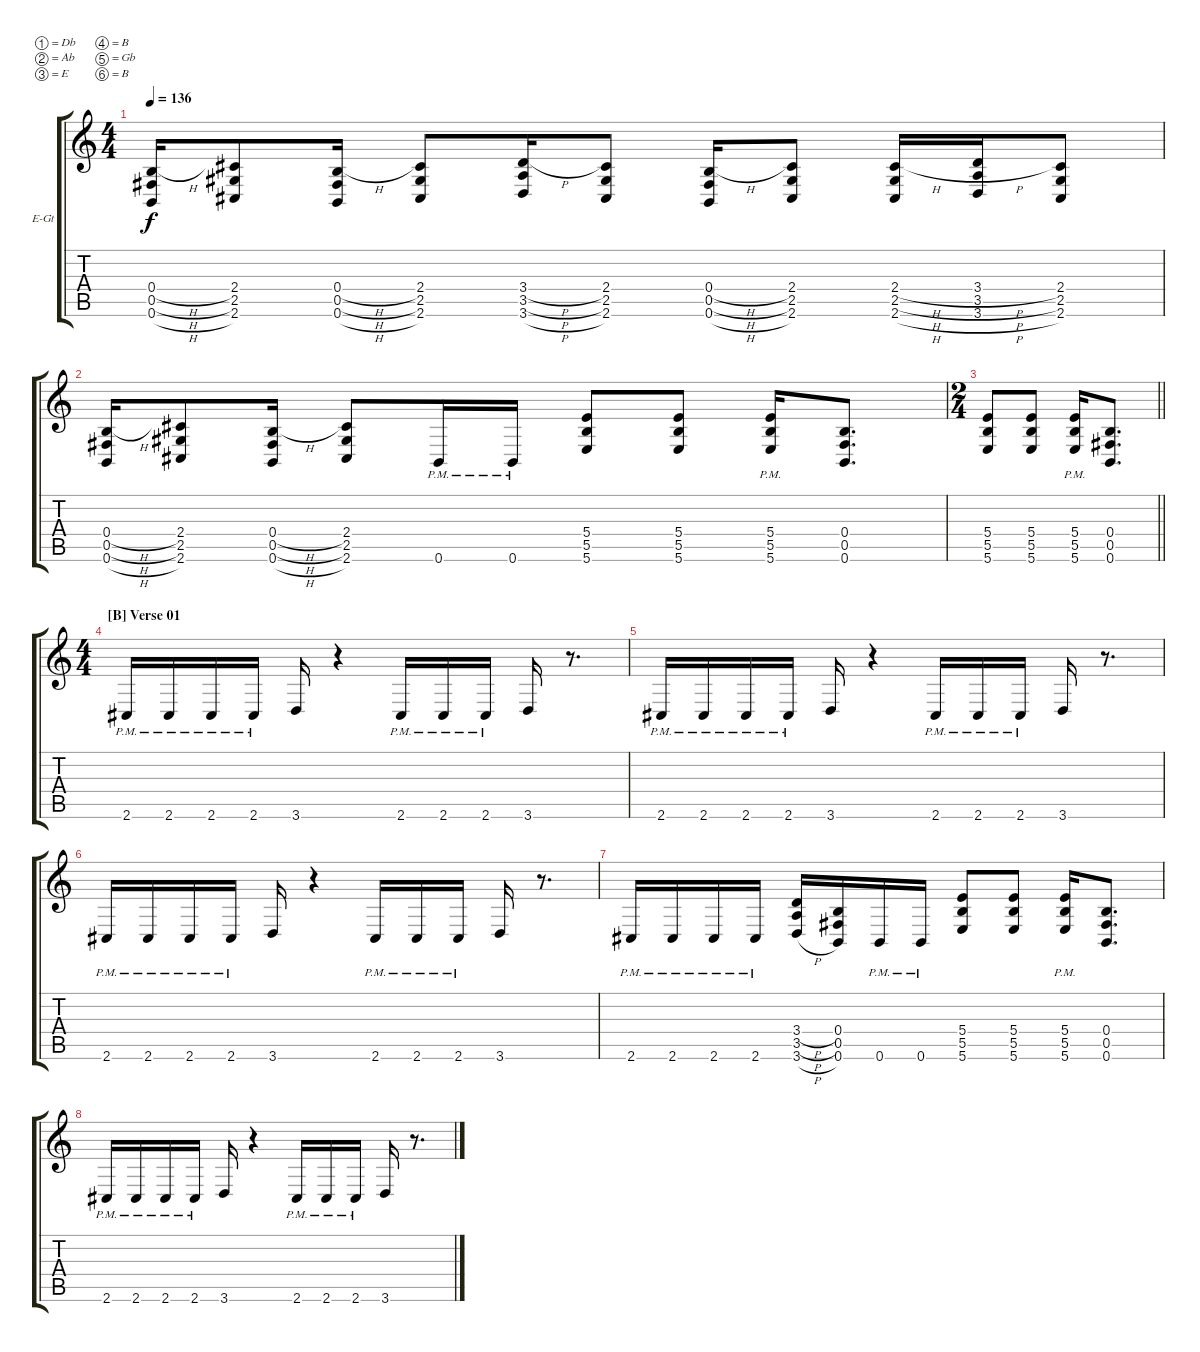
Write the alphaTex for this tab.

\bracketExtendMode groupsimilarinstruments
\firstSystemTrackNameOrientation horizontal
\otherSystemsTrackNameOrientation horizontal
\track ("Guitar 01" "E-Gt") {instrument overdrivenguitar}
\staff {score tabs}
\tuning (Db4 Ab3 E3 B2 Gb2 B1)
\ts (4 4)
\tempo 136
\clef g2
\ks c
(0.5{h} 0.6{h} 0.4{h}).16{dy f} (2.5 2.6 2.4).8 (0.5{h} 0.6{h} 0.4{h}).16 (2.5 2.6 2.4).8 (3.5{h} 3.6{h} 3.4{h}).16 (2.5 2.6 2.4).8 (0.5{h} 0.6{h} 0.4{h}).16 (2.5 2.6 2.4).8 (2.5{h} 2.6{h} 2.4{h}).16 (3.5{h} 3.6{h} 3.4{h}).16 (2.5 2.6 2.4).8 |
(0.5{h} 0.6{h} 0.4{h}).16 (2.5 2.6 2.4).8 (0.5{h} 0.6{h} 0.4{h}).16 (2.5 2.6 2.4).8 0.6{pm}.16 0.6{pm}.16 (5.4 5.5 5.6).8 (5.4 5.5 5.6).8 (5.4{pm} 5.5{pm} 5.6{pm}).16 (0.4 0.5 0.6).8{d} |
\ts (2 4)
\beaming (8 2 2)
\barLineRight lightlight
(5.4 5.5 5.6).8 (5.4 5.5 5.6).8 (5.4{pm} 5.5{pm} 5.6{pm}).16 (0.4 0.5 0.6).8{d} |
\ts (4 4)
\beaming (8 2 2 2 2)
\section ("B" "Verse 01")
2.6{pm}.16 2.6{pm}.16 2.6{pm}.16 2.6{pm}.16 3.6.16 r.4 2.6{pm}.16 2.6{pm}.16 2.6{pm}.16 3.6.16 r.8{d} |
2.6{pm}.16 2.6{pm}.16 2.6{pm}.16 2.6{pm}.16 3.6.16 r.4 2.6{pm}.16 2.6{pm}.16 2.6{pm}.16 3.6.16 r.8{d} |
2.6{pm}.16 2.6{pm}.16 2.6{pm}.16 2.6{pm}.16 3.6.16 r.4 2.6{pm}.16 2.6{pm}.16 2.6{pm}.16 3.6.16 r.8{d} |
2.6{pm}.16 2.6{pm}.16 2.6{pm}.16 2.6{pm}.16 (3.4{h} 3.5{h} 3.6{h}).16 (0.4 0.5 0.6).16 0.6{pm}.16 0.6{pm}.16 (5.4 5.5 5.6).8 (5.4 5.5 5.6).8 (5.4{pm} 5.5{pm} 5.6{pm}).16 (0.4 0.5 0.6).8{d} |
2.6{pm}.16 2.6{pm}.16 2.6{pm}.16 2.6{pm}.16 3.6.16 r.4 2.6{pm}.16 2.6{pm}.16 2.6{pm}.16 3.6.16 r.8{d}
